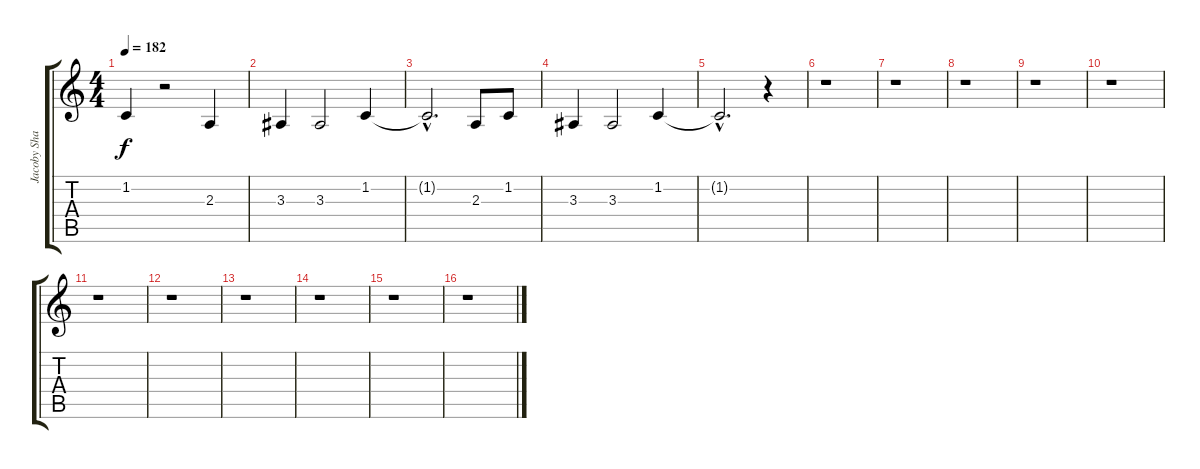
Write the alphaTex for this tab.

\track ("Jacoby Shaddix" "Jacoby Sha") {instrument oboe}
\staff {score tabs}
\tuning (E4 B3 G3 D3 A2 E2) {hide}
\ts (4 4)
\tempo 182
\clef g2
\ks c
1.2{t}.4{dy f} r.2 2.3.4 |
3.3.4 3.3.2 1.2.4 |
1.2{hac t}.2{d} 2.3.8 1.2.8 |
3.3.4 3.3.2 1.2.4 |
1.2{hac t}.2{d} r.4 |
r.1 |
r.1 |
r.1 |
r.1 |
r.1 |
r.1 |
r.1 |
r.1 |
r.1 |
r.1 |
r.1
